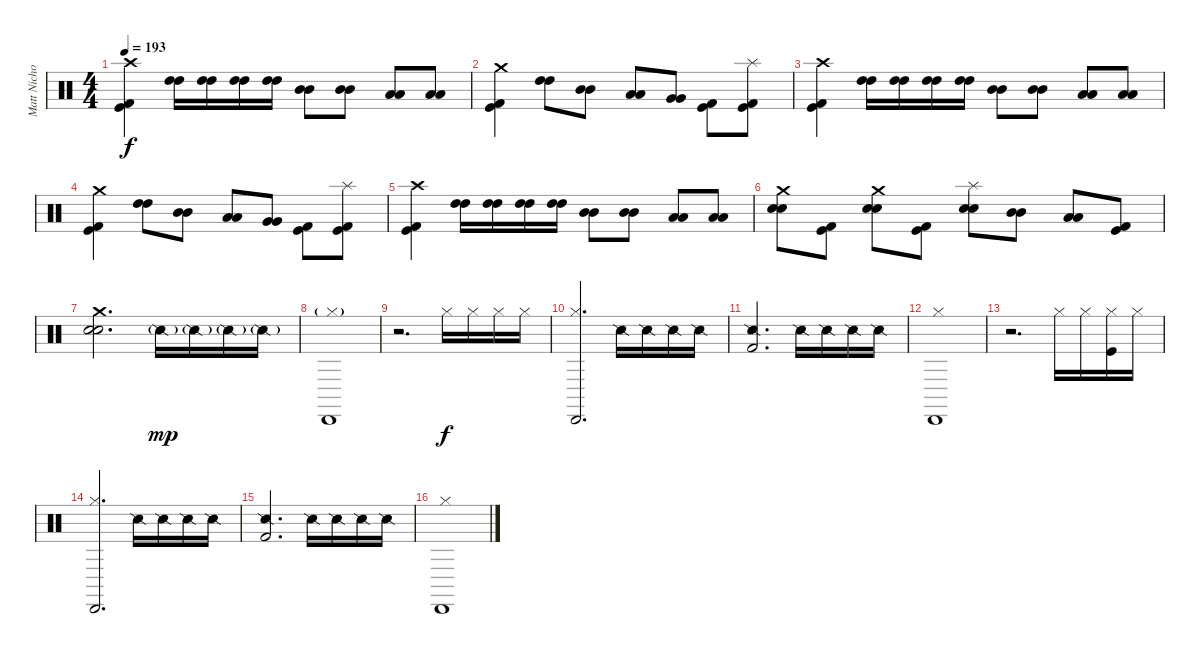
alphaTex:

\track ("Matt Nicholls" "Matt Nicho") {instrument percussion}
\staff {score}
\articulation defaults
\ts (4 4)
\tempo 193
\clef neutral
\ks c
("Crash high (hit)" "Kick (hit)" "Kick (hit) 2").4{dy f} ("High Tom (hit)" "High Tom (hit)").16 ("High Tom (hit)" "High Tom (hit)").16 ("High Tom (hit)" "High Tom (hit)").16 ("High Tom (hit)" "High Tom (hit)").16 ("Mid Tom (hit)" "Mid Tom (hit)").8 ("Mid Tom (hit)" "Mid Tom (hit)").8 ("Low Tom (hit)" "Low Tom (hit)").8 ("Low Tom (hit)" "Low Tom (hit)").8 |
("Crash medium (hit)" "Kick (hit)" "Kick (hit) 2").4 ("High Tom (hit)" "High Tom (hit)").8 ("Mid Tom (hit)" "Mid Tom (hit)").8 ("Low Tom (hit)" "Low Tom (hit)").8 ("Very Low Tom (hit)" "Very Low Tom (hit)").8 ("Kick (hit)" "Kick (hit) 2").8 ("Splash (hit)" "Kick (hit)" "Kick (hit) 2").8 |
("Crash high (hit)" "Kick (hit)" "Kick (hit) 2").4 ("High Tom (hit)" "High Tom (hit)").16 ("High Tom (hit)" "High Tom (hit)").16 ("High Tom (hit)" "High Tom (hit)").16 ("High Tom (hit)" "High Tom (hit)").16 ("Mid Tom (hit)" "Mid Tom (hit)").8 ("Mid Tom (hit)" "Mid Tom (hit)").8 ("Low Tom (hit)" "Low Tom (hit)").8 ("Low Tom (hit)" "Low Tom (hit)").8 |
("Crash medium (hit)" "Kick (hit)" "Kick (hit) 2").4 ("High Tom (hit)" "High Tom (hit)").8 ("Mid Tom (hit)" "Mid Tom (hit)").8 ("Low Tom (hit)" "Low Tom (hit)").8 ("Very Low Tom (hit)" "Very Low Tom (hit)").8 ("Kick (hit)" "Kick (hit) 2").8 ("Splash (hit)" "Kick (hit)" "Kick (hit) 2").8 |
("Crash high (hit)" "Kick (hit)" "Kick (hit) 2").4 ("High Tom (hit)" "High Tom (hit)").16 ("High Tom (hit)" "High Tom (hit)").16 ("High Tom (hit)" "High Tom (hit)").16 ("High Tom (hit)" "High Tom (hit)").16 ("Mid Tom (hit)" "Mid Tom (hit)").8 ("Mid Tom (hit)" "Mid Tom (hit)").8 ("Low Tom (hit)" "Low Tom (hit)").8 ("Low Tom (hit)" "Low Tom (hit)").8 |
("Crash medium (hit)" "Electric Snare (hit)" "Snare (hit) 2").8 ("Kick (hit)" "Kick (hit) 2").8 ("Crash medium (hit)" "Electric Snare (hit)" "Snare (hit) 2").8 ("Kick (hit)" "Kick (hit) 2").8 ("Splash (hit)" "Electric Snare (hit)" "Snare (hit) 2").8 ("Mid Tom (hit)" "Mid Tom (hit)").8 ("Low Tom (hit)" "Low Tom (hit)").8 ("Kick (hit)" "Kick (hit) 2").8 |
("Crash medium (hit)" "Electric Snare (hit)" "Snare (hit) 2").2{d} "Snare (side stick) 2"{g}.16{dy mp} "Snare (side stick) 2"{g}.16 "Snare (side stick) 2"{g}.16 "Snare (side stick) 2"{g}.16 |
("Cabasa (hit)" "Hi-Hat (closed)"{g}).1 |
r.2{d volume 10} "Hi-Hat (closed)".16{dy f} "Hi-Hat (closed)".16 "Hi-Hat (closed)".16 "Hi-Hat (closed)".16 |
("Cabasa (hit)" "Hi-Hat (closed)").2{d} "Snare (side stick) 2".16 "Snare (side stick) 2".16 "Snare (side stick) 2".16 "Snare (side stick) 2".16 |
("Kick (hit) 2" "Snare (side stick) 2").2{d} "Snare (side stick) 2".16 "Snare (side stick) 2".16 "Snare (side stick) 2".16 "Snare (side stick) 2".16 |
("Cabasa (hit)" "Hi-Hat (closed)").1 |
r.2{d} "Hi-Hat (closed)".16 "Hi-Hat (closed)".16 ("Hi-Hat (closed)" "Kick (hit)").16 "Hi-Hat (closed)".16 |
("Cabasa (hit)" "Hi-Hat (closed)").2{d} "Snare (side stick) 2".16 "Snare (side stick) 2".16 "Snare (side stick) 2".16 "Snare (side stick) 2".16 |
("Kick (hit) 2" "Snare (side stick) 2").2{d} "Snare (side stick) 2".16 "Snare (side stick) 2".16 "Snare (side stick) 2".16 "Snare (side stick) 2".16 |
("Cabasa (hit)" "Hi-Hat (closed)").1
